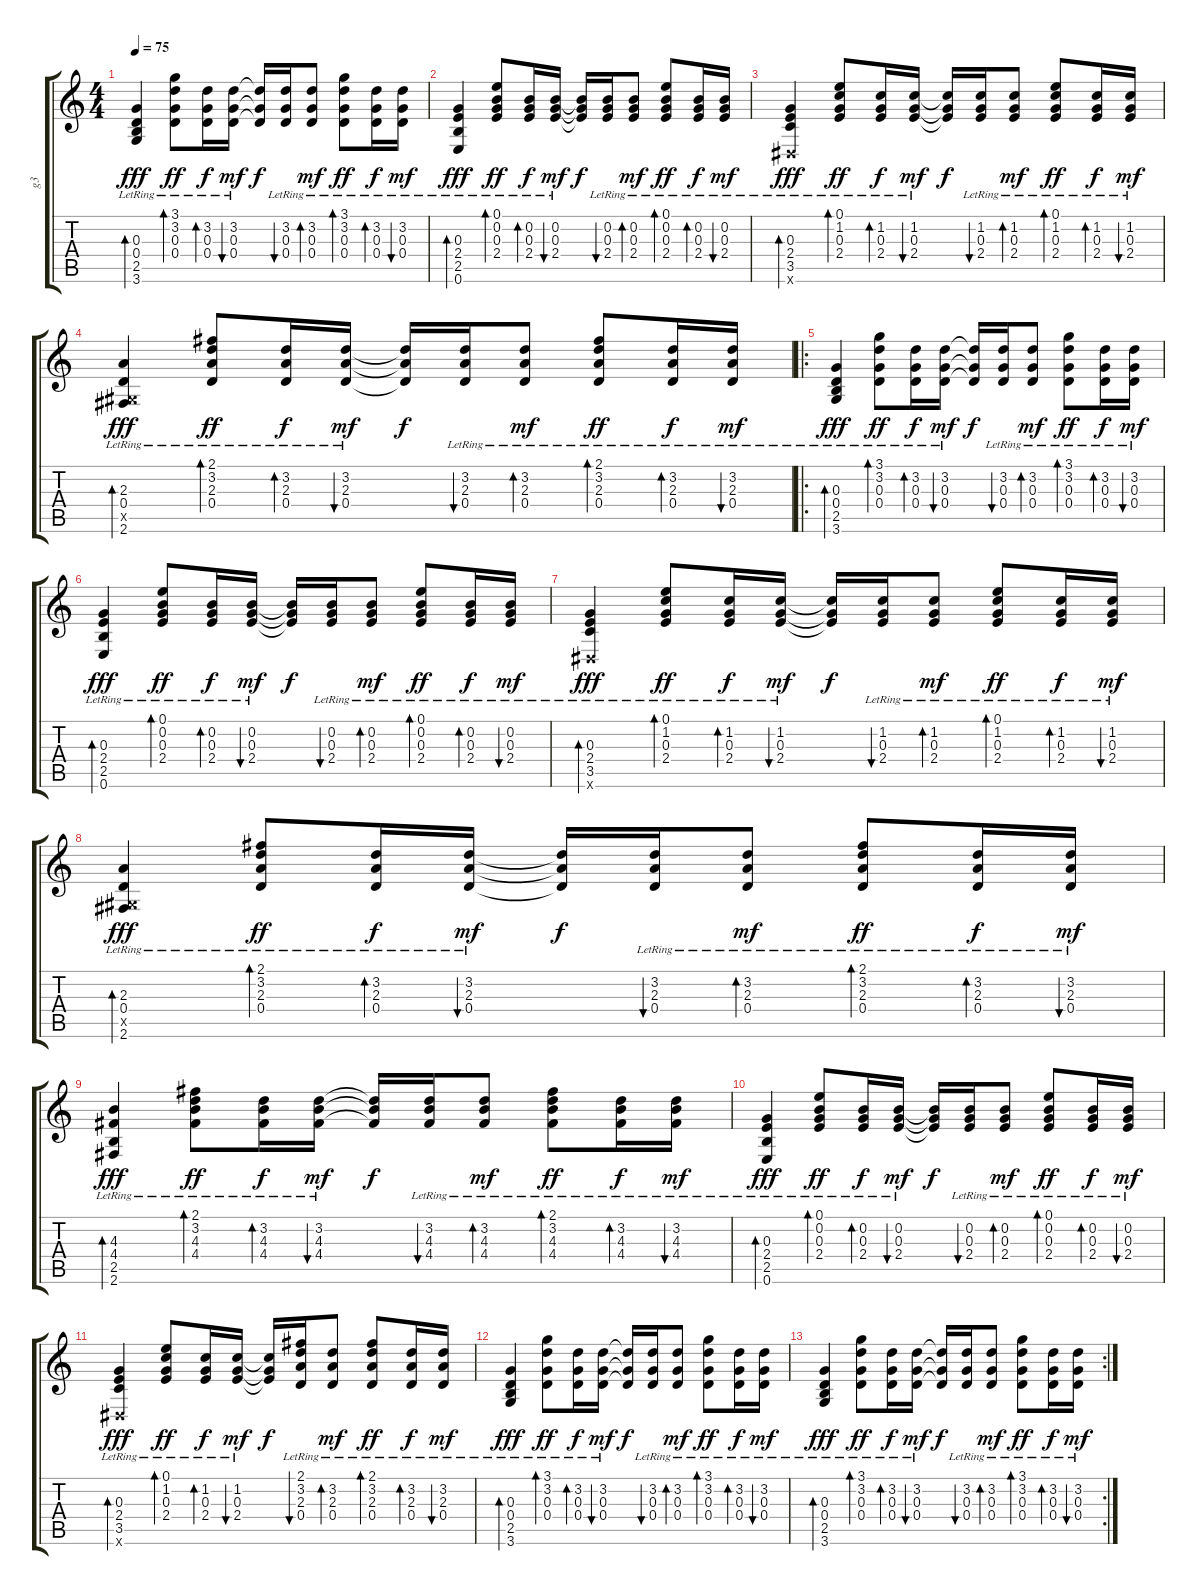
\track ("g3" "g3") {instrument acousticguitarsteel}
\staff {score tabs}
\tuning (E4 B3 G3 D3 A2 E2) {hide}
\ts (4 4)
\tempo 75
\clef g2
\ks c
(0.3{lr} 0.4{lr} 2.5{lr} 3.6{lr}).4{bd 30 dy fff instrument acousticguitarsteel} (3.1{lr} 3.2{lr} 0.3{lr} 0.4{lr}).8{bd 30 dy ff} (3.2{lr} 0.3{lr} 0.4{lr}).16{bd 30 dy f} (3.2{lr} 0.3{lr} 0.4{lr}).16{bu 30 dy mf} (3.2{t} 0.3{t} 0.4{t}).16{dy f} (3.2{lr} 0.3{lr} 0.4{lr}).16{bu 30} (3.2{lr} 0.3{lr} 0.4{lr}).8{bd 30 dy mf} (3.1{lr} 3.2{lr} 0.3{lr} 0.4{lr}).8{bd 30 dy ff} (3.2{lr} 0.3{lr} 0.4{lr}).16{bd 30 dy f} (3.2{lr} 0.3{lr} 0.4{lr}).16{bu 30 dy mf} |
(0.3{lr} 2.4{lr} 2.5{lr} 0.6{lr}).4{bd 30 dy fff} (0.1{lr} 0.2{lr} 0.3{lr} 2.4{lr}).8{bd 30 dy ff} (0.2{lr} 0.3{lr} 2.4{lr}).16{bd 30 dy f} (0.2{lr} 0.3{lr} 2.4{lr}).16{bu 30 dy mf} (0.2{t} 0.3{t} 2.4{t}).16{dy f} (0.2{lr} 0.3{lr} 2.4{lr}).16{bu 30} (0.2{lr} 0.3{lr} 2.4{lr}).8{bd 30 dy mf} (0.1{lr} 0.2{lr} 0.3{lr} 2.4{lr}).8{bd 30 dy ff} (0.2{lr} 0.3{lr} 2.4{lr}).16{bd 30 dy f} (0.2{lr} 0.3{lr} 2.4{lr}).16{bu 30 dy mf} |
(0.3{lr} 2.4{lr} 3.5{lr} -1.6{lr x}).4{bd 30 dy fff} (0.1{lr} 1.2{lr} 0.3{lr} 2.4{lr}).8{bd 30 dy ff} (1.2{lr} 0.3{lr} 2.4{lr}).16{bd 30 dy f} (1.2{lr} 0.3{lr} 2.4{lr}).16{bu 30 dy mf} (1.2{t} 0.3{t} 2.4{t}).16{dy f} (1.2{lr} 0.3{lr} 2.4{lr}).16{bu 30} (1.2{lr} 0.3{lr} 2.4{lr}).8{bd 30 dy mf} (0.1{lr} 1.2{lr} 0.3{lr} 2.4{lr}).8{bd 30 dy ff} (1.2{lr} 0.3{lr} 2.4{lr}).16{bd 30 dy f} (1.2{lr} 0.3{lr} 2.4{lr}).16{bu 30 dy mf} |
(2.3{lr} 0.4{lr} -1.5{lr x} 2.6{lr}).4{bd 30 dy fff} (2.1{lr} 3.2{lr} 2.3{lr} 0.4{lr}).8{bd 30 dy ff} (3.2{lr} 2.3{lr} 0.4{lr}).16{bd 30 dy f} (3.2{lr} 2.3{lr} 0.4{lr}).16{bu 30 dy mf} (3.2{t} 2.3{t} 0.4{t}).16{dy f} (3.2{lr} 2.3{lr} 0.4{lr}).16{bu 30} (3.2{lr} 2.3{lr} 0.4{lr}).8{bd 30 dy mf} (2.1{lr} 3.2{lr} 2.3{lr} 0.4{lr}).8{bd 30 dy ff} (3.2{lr} 2.3{lr} 0.4{lr}).16{bd 30 dy f} (3.2{lr} 2.3{lr} 0.4{lr}).16{bu 30 dy mf} |
\ro
(0.3{lr} 0.4{lr} 2.5{lr} 3.6{lr}).4{bd 30 dy fff} (3.1{lr} 3.2{lr} 0.3{lr} 0.4{lr}).8{bd 30 dy ff} (3.2{lr} 0.3{lr} 0.4{lr}).16{bd 30 dy f} (3.2{lr} 0.3{lr} 0.4{lr}).16{bu 30 dy mf} (3.2{t} 0.3{t} 0.4{t}).16{dy f} (3.2{lr} 0.3{lr} 0.4{lr}).16{bu 30} (3.2{lr} 0.3{lr} 0.4{lr}).8{bd 30 dy mf} (3.1{lr} 3.2{lr} 0.3{lr} 0.4{lr}).8{bd 30 dy ff} (3.2{lr} 0.3{lr} 0.4{lr}).16{bd 30 dy f} (3.2{lr} 0.3{lr} 0.4{lr}).16{bu 30 dy mf} |
(0.3{lr} 2.4{lr} 2.5{lr} 0.6{lr}).4{bd 30 dy fff} (0.1{lr} 0.2{lr} 0.3{lr} 2.4{lr}).8{bd 30 dy ff} (0.2{lr} 0.3{lr} 2.4{lr}).16{bd 30 dy f} (0.2{lr} 0.3{lr} 2.4{lr}).16{bu 30 dy mf} (0.2{t} 0.3{t} 2.4{t}).16{dy f} (0.2{lr} 0.3{lr} 2.4{lr}).16{bu 30} (0.2{lr} 0.3{lr} 2.4{lr}).8{bd 30 dy mf} (0.1{lr} 0.2{lr} 0.3{lr} 2.4{lr}).8{bd 30 dy ff} (0.2{lr} 0.3{lr} 2.4{lr}).16{bd 30 dy f} (0.2{lr} 0.3{lr} 2.4{lr}).16{bu 30 dy mf} |
(0.3{lr} 2.4{lr} 3.5{lr} -1.6{lr x}).4{bd 30 dy fff} (0.1{lr} 1.2{lr} 0.3{lr} 2.4{lr}).8{bd 30 dy ff} (1.2{lr} 0.3{lr} 2.4{lr}).16{bd 30 dy f} (1.2{lr} 0.3{lr} 2.4{lr}).16{bu 30 dy mf} (1.2{t} 0.3{t} 2.4{t}).16{dy f} (1.2{lr} 0.3{lr} 2.4{lr}).16{bu 30} (1.2{lr} 0.3{lr} 2.4{lr}).8{bd 30 dy mf} (0.1{lr} 1.2{lr} 0.3{lr} 2.4{lr}).8{bd 30 dy ff} (1.2{lr} 0.3{lr} 2.4{lr}).16{bd 30 dy f} (1.2{lr} 0.3{lr} 2.4{lr}).16{bu 30 dy mf} |
(2.3{lr} 0.4{lr} -1.5{lr x} 2.6{lr}).4{bd 30 dy fff} (2.1{lr} 3.2{lr} 2.3{lr} 0.4{lr}).8{bd 30 dy ff} (3.2{lr} 2.3{lr} 0.4{lr}).16{bd 30 dy f} (3.2{lr} 2.3{lr} 0.4{lr}).16{bu 30 dy mf} (3.2{t} 2.3{t} 0.4{t}).16{dy f} (3.2{lr} 2.3{lr} 0.4{lr}).16{bu 30} (3.2{lr} 2.3{lr} 0.4{lr}).8{bd 30 dy mf} (2.1{lr} 3.2{lr} 2.3{lr} 0.4{lr}).8{bd 30 dy ff} (3.2{lr} 2.3{lr} 0.4{lr}).16{bd 30 dy f} (3.2{lr} 2.3{lr} 0.4{lr}).16{bu 30 dy mf} |
(4.3{lr} 4.4{lr} 2.5{lr} 2.6{lr}).4{bd 30 dy fff} (2.1{lr} 3.2{lr} 4.3{lr} 4.4{lr}).8{bd 30 dy ff} (3.2{lr} 4.3{lr} 4.4{lr}).16{bd 30 dy f} (3.2{lr} 4.3{lr} 4.4{lr}).16{bu 30 dy mf} (3.2{t} 4.3{t} 4.4{t}).16{dy f} (3.2{lr} 4.3{lr} 4.4{lr}).16{bu 30} (3.2{lr} 4.3{lr} 4.4{lr}).8{bd 30 dy mf} (2.1{lr} 3.2{lr} 4.3{lr} 4.4{lr}).8{bd 30 dy ff} (3.2{lr} 4.3{lr} 4.4{lr}).16{bd 30 dy f} (3.2{lr} 4.3{lr} 4.4{lr}).16{bu 30 dy mf} |
(0.3{lr} 2.4{lr} 2.5{lr} 0.6{lr}).4{bd 30 dy fff} (0.1{lr} 0.2{lr} 0.3{lr} 2.4{lr}).8{bd 30 dy ff} (0.2{lr} 0.3{lr} 2.4{lr}).16{bd 30 dy f} (0.2{lr} 0.3{lr} 2.4{lr}).16{bu 30 dy mf} (0.2{t} 0.3{t} 2.4{t}).16{dy f} (0.2{lr} 0.3{lr} 2.4{lr}).16{bu 30} (0.2{lr} 0.3{lr} 2.4{lr}).8{bd 30 dy mf} (0.1{lr} 0.2{lr} 0.3{lr} 2.4{lr}).8{bd 30 dy ff} (0.2{lr} 0.3{lr} 2.4{lr}).16{bd 30 dy f} (0.2{lr} 0.3{lr} 2.4{lr}).16{bu 30 dy mf} |
(0.3{lr} 2.4{lr} 3.5{lr} -1.6{lr x}).4{bd 30 dy fff} (0.1{lr} 1.2{lr} 0.3{lr} 2.4{lr}).8{bd 30 dy ff} (1.2{lr} 0.3{lr} 2.4{lr}).16{bd 30 dy f} (1.2{lr} 0.3{lr} 2.4{lr}).16{bu 30 dy mf} (1.2{t} 0.3{t} 2.4{t}).16{dy f} (2.1 3.2{lr} 2.3{lr} 0.4{lr}).16{bu 30} (3.2{lr} 2.3{lr} 0.4{lr}).8{bd 30 dy mf} (2.1{lr} 3.2{lr} 2.3{lr} 0.4{lr}).8{bd 30 dy ff} (3.2{lr} 2.3{lr} 0.4{lr}).16{bd 30 dy f} (3.2{lr} 2.3{lr} 0.4{lr}).16{bu 30 dy mf} |
(0.3{lr} 0.4{lr} 2.5{lr} 3.6{lr}).4{bd 30 dy fff} (3.1{lr} 3.2{lr} 0.3{lr} 0.4{lr}).8{bd 30 dy ff} (3.2{lr} 0.3{lr} 0.4{lr}).16{bd 30 dy f} (3.2{lr} 0.3{lr} 0.4{lr}).16{bu 30 dy mf} (3.2{t} 0.3{t} 0.4{t}).16{dy f} (3.2{lr} 0.3{lr} 0.4{lr}).16{bu 30} (3.2{lr} 0.3{lr} 0.4{lr}).8{bd 30 dy mf} (3.1{lr} 3.2{lr} 0.3{lr} 0.4{lr}).8{bd 30 dy ff} (3.2{lr} 0.3{lr} 0.4{lr}).16{bd 30 dy f} (3.2{lr} 0.3{lr} 0.4{lr}).16{bu 30 dy mf} |
\rc 2
(0.3{lr} 0.4{lr} 2.5{lr} 3.6{lr}).4{bd 30 dy fff} (3.1{lr} 3.2{lr} 0.3{lr} 0.4{lr}).8{bd 30 dy ff} (3.2{lr} 0.3{lr} 0.4{lr}).16{bd 30 dy f} (3.2{lr} 0.3{lr} 0.4{lr}).16{bu 30 dy mf} (3.2{t} 0.3{t} 0.4{t}).16{dy f} (3.2{lr} 0.3{lr} 0.4{lr}).16{bu 30} (3.2{lr} 0.3{lr} 0.4{lr}).8{bd 30 dy mf} (3.1{lr} 3.2{lr} 0.3{lr} 0.4{lr}).8{bd 30 dy ff} (3.2{lr} 0.3{lr} 0.4{lr}).16{bd 30 dy f} (3.2{lr} 0.3{lr} 0.4{lr}).16{bu 30 dy mf}
